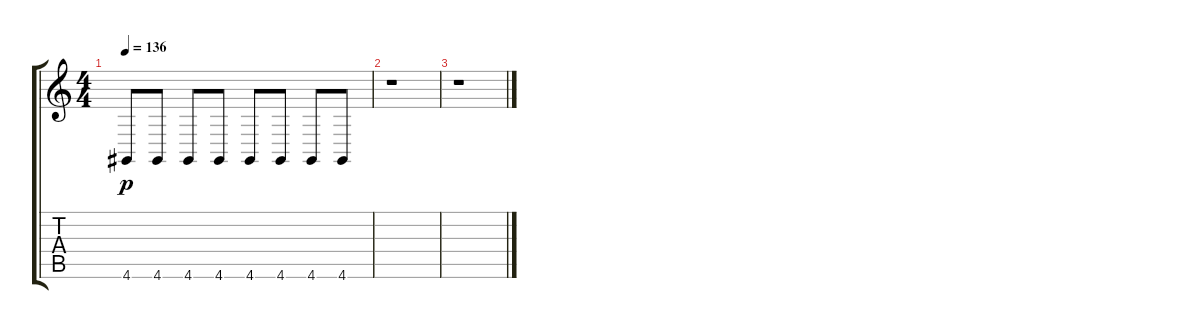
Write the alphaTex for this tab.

\track "" {instrument seashore}
\staff {score tabs}
\tuning (E4 B3 G3 D3 A2 E2) {hide}
\ts (4 4)
\tempo 136
\clef g2
\ks c
4.6.8{dy p} 4.6.8 4.6.8 4.6.8 4.6.8 4.6.8 4.6.8 4.6.8 |
r.1 |
r.1
